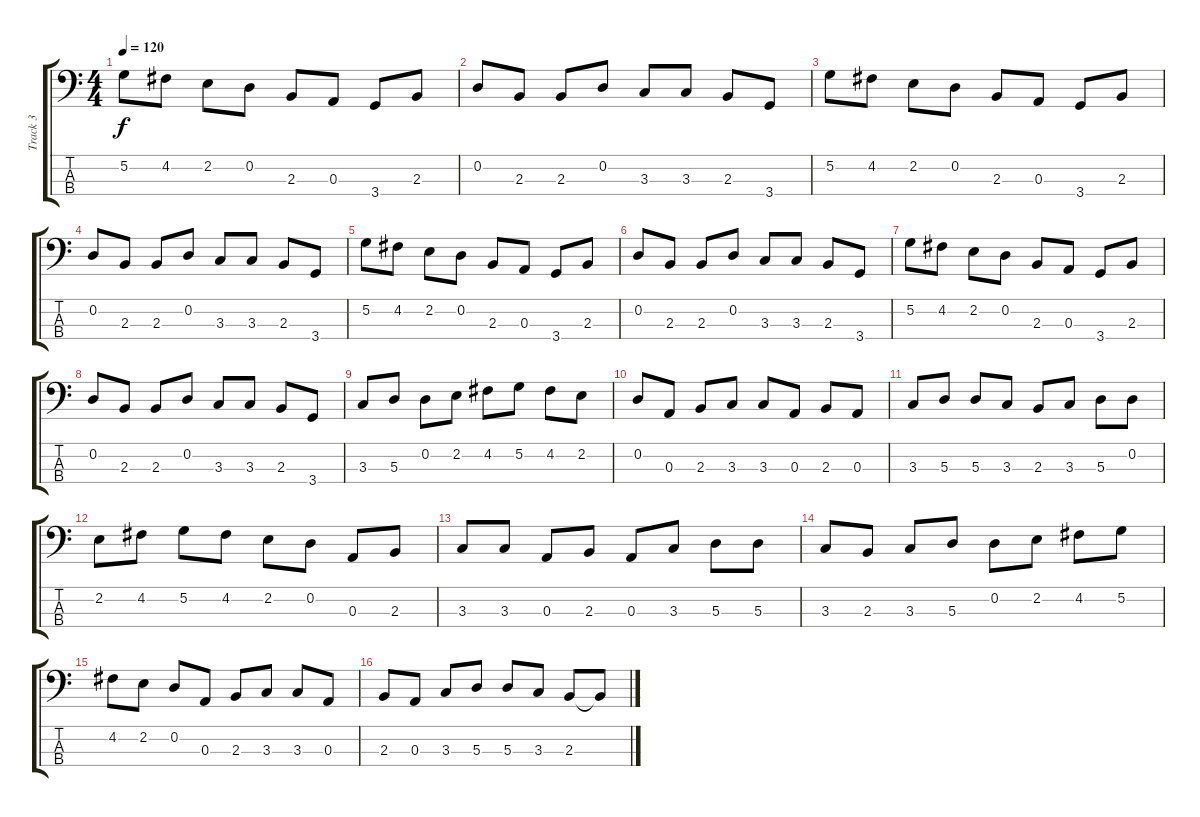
\track ("Track 3" "Track 3") {instrument electricbasspick}
\staff {score tabs}
\tuning (G2 D2 A1 E1) {hide}
\ts (4 4)
\tempo 120
\clef f4
\ks c
5.2.8{dy f instrument electricbasspick} 4.2.8 2.2.8 0.2.8 2.3.8 0.3.8 3.4.8 2.3.8 |
0.2.8 2.3.8 2.3.8 0.2.8 3.3.8 3.3.8 2.3.8 3.4.8 |
5.2.8 4.2.8 2.2.8 0.2.8 2.3.8 0.3.8 3.4.8 2.3.8 |
0.2.8 2.3.8 2.3.8 0.2.8 3.3.8 3.3.8 2.3.8 3.4.8 |
5.2.8 4.2.8 2.2.8 0.2.8 2.3.8 0.3.8 3.4.8 2.3.8 |
0.2.8 2.3.8 2.3.8 0.2.8 3.3.8 3.3.8 2.3.8 3.4.8 |
5.2.8 4.2.8 2.2.8 0.2.8 2.3.8 0.3.8 3.4.8 2.3.8 |
0.2.8 2.3.8 2.3.8 0.2.8 3.3.8 3.3.8 2.3.8 3.4.8 |
3.3.8 5.3.8 0.2.8 2.2.8 4.2.8 5.2.8 4.2.8 2.2.8 |
0.2.8 0.3.8 2.3.8 3.3.8 3.3.8 0.3.8 2.3.8 0.3.8 |
3.3.8 5.3.8 5.3.8 3.3.8 2.3.8 3.3.8 5.3.8 0.2.8 |
2.2.8 4.2.8 5.2.8 4.2.8 2.2.8 0.2.8 0.3.8 2.3.8 |
3.3.8 3.3.8 0.3.8 2.3.8 0.3.8 3.3.8 5.3.8 5.3.8 |
3.3.8 2.3.8 3.3.8 5.3.8 0.2.8 2.2.8 4.2.8 5.2.8 |
4.2.8 2.2.8 0.2.8 0.3.8 2.3.8 3.3.8 3.3.8 0.3.8 |
2.3.8 0.3.8 3.3.8 5.3.8 5.3.8 3.3.8 2.3.8 2.3{t}.8
